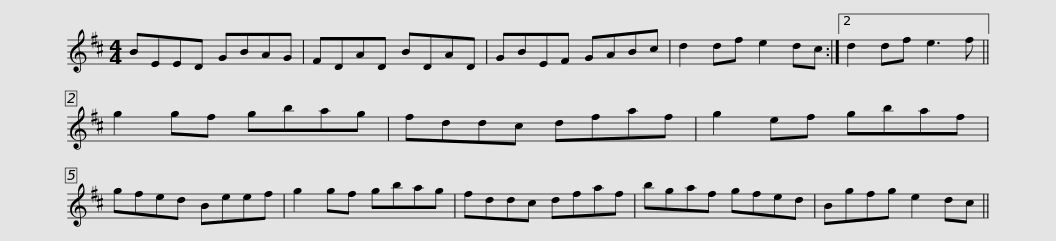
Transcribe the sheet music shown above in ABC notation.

X:1
L:1/8
M:4/4
I:linebreak $
K:D
V:1 treble
V:1
 BEED GBAG | FDAD BDAD | GBEF GABc | d2 df e2 dc :|2 d2 df e3 f || %5
 g2 gf gbag |$ fddc dfaf | g2 ef gbaf | gfed Beef | g2 gf gbag | %10
 fddc dfaf |$ bgaf gfed | Bgfg e2 dc || %13
